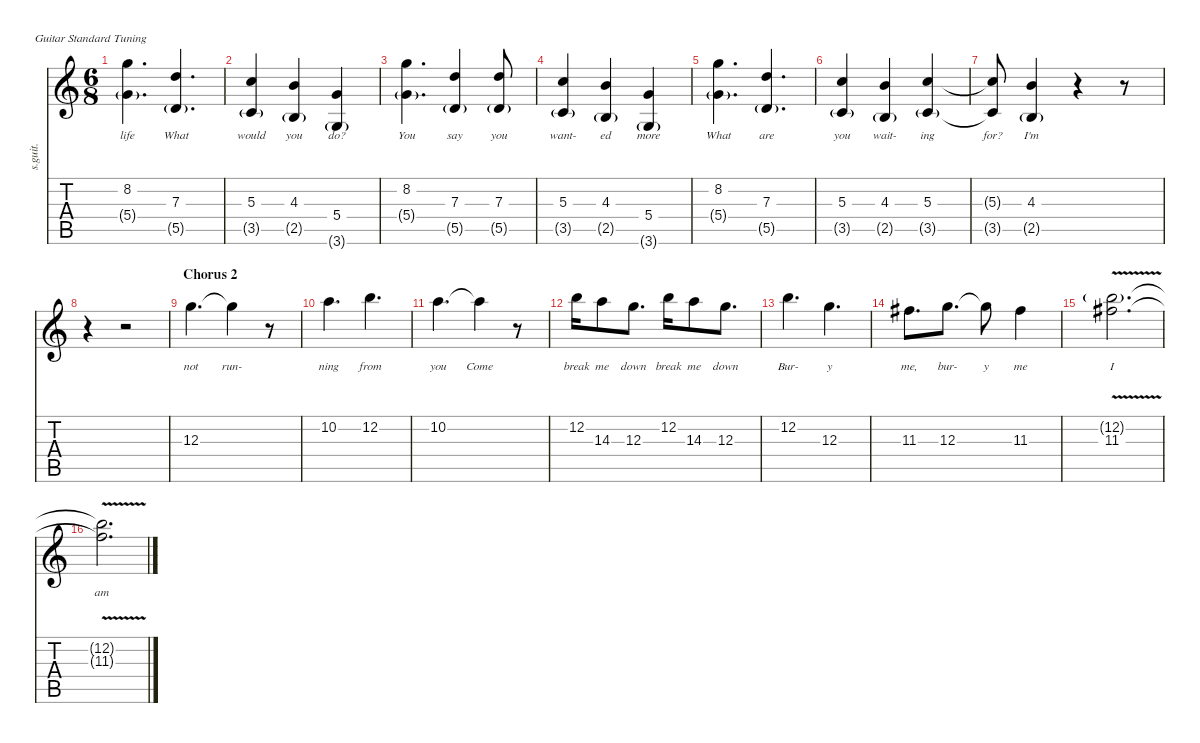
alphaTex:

\defaultSystemsLayout 4
\hideDynamics
\bracketExtendMode nobrackets
\track ("Jared (Vocals)" "s.guit.") {instrument oboe}
\staff {score tabs}
\tuning (E4 B3 G3 D3 A2 E2)
\displaytranspose 12
\ts (6 8)
\tempo (94 hide)
\clef g2
\ks c
(8.2 5.4{g}).4{d lyrics (0 "life") lyrics (1 "") lyrics (2 "") lyrics (3 "") lyrics (4 "") dy f} (7.3 5.5{g}).4{d lyrics (0 "What") lyrics (1 "") lyrics (2 "") lyrics (3 "") lyrics (4 "")} |
(5.3 3.5{g}).4{lyrics (0 "would") lyrics (1 "") lyrics (2 "") lyrics (3 "") lyrics (4 "")} (4.3 2.5{g}).4{lyrics (0 "you") lyrics (1 "") lyrics (2 "") lyrics (3 "") lyrics (4 "")} (5.4 3.6{g}).4{lyrics (0 "do?") lyrics (1 "") lyrics (2 "") lyrics (3 "") lyrics (4 "")} |
(8.2 5.4{g}).4{d lyrics (0 "You") lyrics (1 "") lyrics (2 "") lyrics (3 "") lyrics (4 "")} (7.3 5.5{g}).4{lyrics (0 "say") lyrics (1 "") lyrics (2 "") lyrics (3 "") lyrics (4 "")} (7.3 5.5{g}).8{lyrics (0 "you") lyrics (1 "") lyrics (2 "") lyrics (3 "") lyrics (4 "")} |
(5.3 3.5{g}).4{lyrics (0 "want-") lyrics (1 "") lyrics (2 "") lyrics (3 "") lyrics (4 "")} (4.3 2.5{g}).4{lyrics (0 "ed") lyrics (1 "") lyrics (2 "") lyrics (3 "") lyrics (4 "")} (5.4 3.6{g}).4{lyrics (0 "more") lyrics (1 "") lyrics (2 "") lyrics (3 "") lyrics (4 "")} |
(8.2 5.4{g}).4{d lyrics (0 "What") lyrics (1 "") lyrics (2 "") lyrics (3 "") lyrics (4 "")} (7.3 5.5{g}).4{d lyrics (0 "are") lyrics (1 "") lyrics (2 "") lyrics (3 "") lyrics (4 "")} |
(5.3 3.5{g}).4{lyrics (0 "you") lyrics (1 "") lyrics (2 "") lyrics (3 "") lyrics (4 "")} (4.3 2.5{g}).4{lyrics (0 "wait-") lyrics (1 "") lyrics (2 "") lyrics (3 "") lyrics (4 "")} (5.3 3.5{g}).4{lyrics (0 "ing") lyrics (1 "") lyrics (2 "") lyrics (3 "") lyrics (4 "")} |
(5.3{t} 3.5{t}).8{lyrics (0 "for?") lyrics (1 "") lyrics (2 "") lyrics (3 "") lyrics (4 "")} (4.3 2.5{g}).4{lyrics (0 "I'm") lyrics (1 "") lyrics (2 "") lyrics (3 "") lyrics (4 "")} r.4 r.8 |
r.4 r.2 |
\section ("" "Chorus 2")
12.3.4{d lyrics (0 "not") lyrics (1 "") lyrics (2 "") lyrics (3 "") lyrics (4 "")} 12.3{t}.4{lyrics (0 "run-") lyrics (1 "") lyrics (2 "") lyrics (3 "") lyrics (4 "")} r.8 |
10.2.4{d lyrics (0 "ning") lyrics (1 "") lyrics (2 "") lyrics (3 "") lyrics (4 "")} 12.2.4{d lyrics (0 "from") lyrics (1 "") lyrics (2 "") lyrics (3 "") lyrics (4 "")} |
10.2.4{d lyrics (0 "you") lyrics (1 "") lyrics (2 "") lyrics (3 "") lyrics (4 "")} 10.2{t}.4{lyrics (0 "Come") lyrics (1 "") lyrics (2 "") lyrics (3 "") lyrics (4 "")} r.8 |
12.2.16{lyrics (0 "break") lyrics (1 "") lyrics (2 "") lyrics (3 "") lyrics (4 "")} 14.3.8{lyrics (0 "me") lyrics (1 "") lyrics (2 "") lyrics (3 "") lyrics (4 "")} 12.3.8{d lyrics (0 "down") lyrics (1 "") lyrics (2 "") lyrics (3 "") lyrics (4 "")} 12.2.16{lyrics (0 "break") lyrics (1 "") lyrics (2 "") lyrics (3 "") lyrics (4 "")} 14.3.8{lyrics (0 "me") lyrics (1 "") lyrics (2 "") lyrics (3 "") lyrics (4 "")} 12.3.8{d lyrics (0 "down") lyrics (1 "") lyrics (2 "") lyrics (3 "") lyrics (4 "")} |
12.2.4{d lyrics (0 "Bur-") lyrics (1 "") lyrics (2 "") lyrics (3 "") lyrics (4 "")} 12.3.4{d lyrics (0 "y") lyrics (1 "") lyrics (2 "") lyrics (3 "") lyrics (4 "")} |
11.3{acc #}.8{d lyrics (0 "me,") lyrics (1 "") lyrics (2 "") lyrics (3 "") lyrics (4 "")} 12.3.8{d lyrics (0 "bur-") lyrics (1 "") lyrics (2 "") lyrics (3 "") lyrics (4 "")} 12.3{t}.8{lyrics (0 "y") lyrics (1 "") lyrics (2 "") lyrics (3 "") lyrics (4 "")} 11.3{acc #}.4{lyrics (0 "me") lyrics (1 "") lyrics (2 "") lyrics (3 "") lyrics (4 "")} |
(12.2{v g} 11.3{acc #}).2{d lyrics (0 "I") lyrics (1 "") lyrics (2 "") lyrics (3 "") lyrics (4 "")} |
(12.2{v t} 11.3{t acc #}).2{d lyrics (0 "am") lyrics (1 "") lyrics (2 "") lyrics (3 "") lyrics (4 "")}
